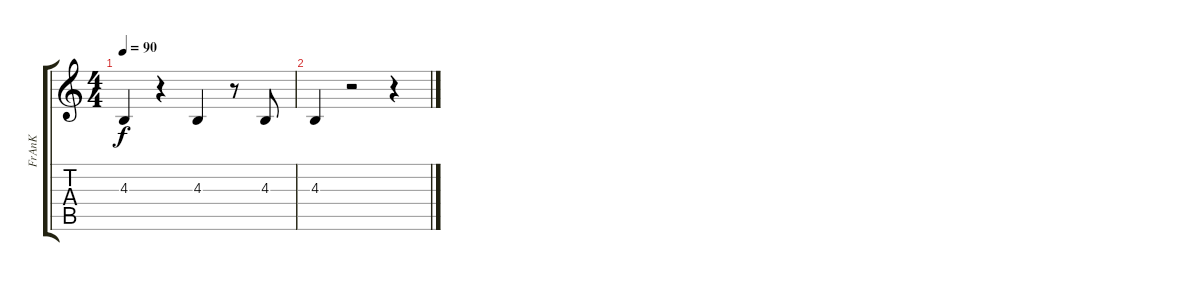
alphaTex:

\track ("FrAnK" "FrAnK") {instrument electricpiano1}
\staff {score tabs}
\tuning (E4 B3 G3 D3 A2 E2) {hide}
\ts (4 4)
\tempo 90
\clef g2
\ks c
4.3.4{dy f instrument electricpiano1} r.4 4.3.4 r.8 4.3.8 |
4.3.4 r.2 r.4
